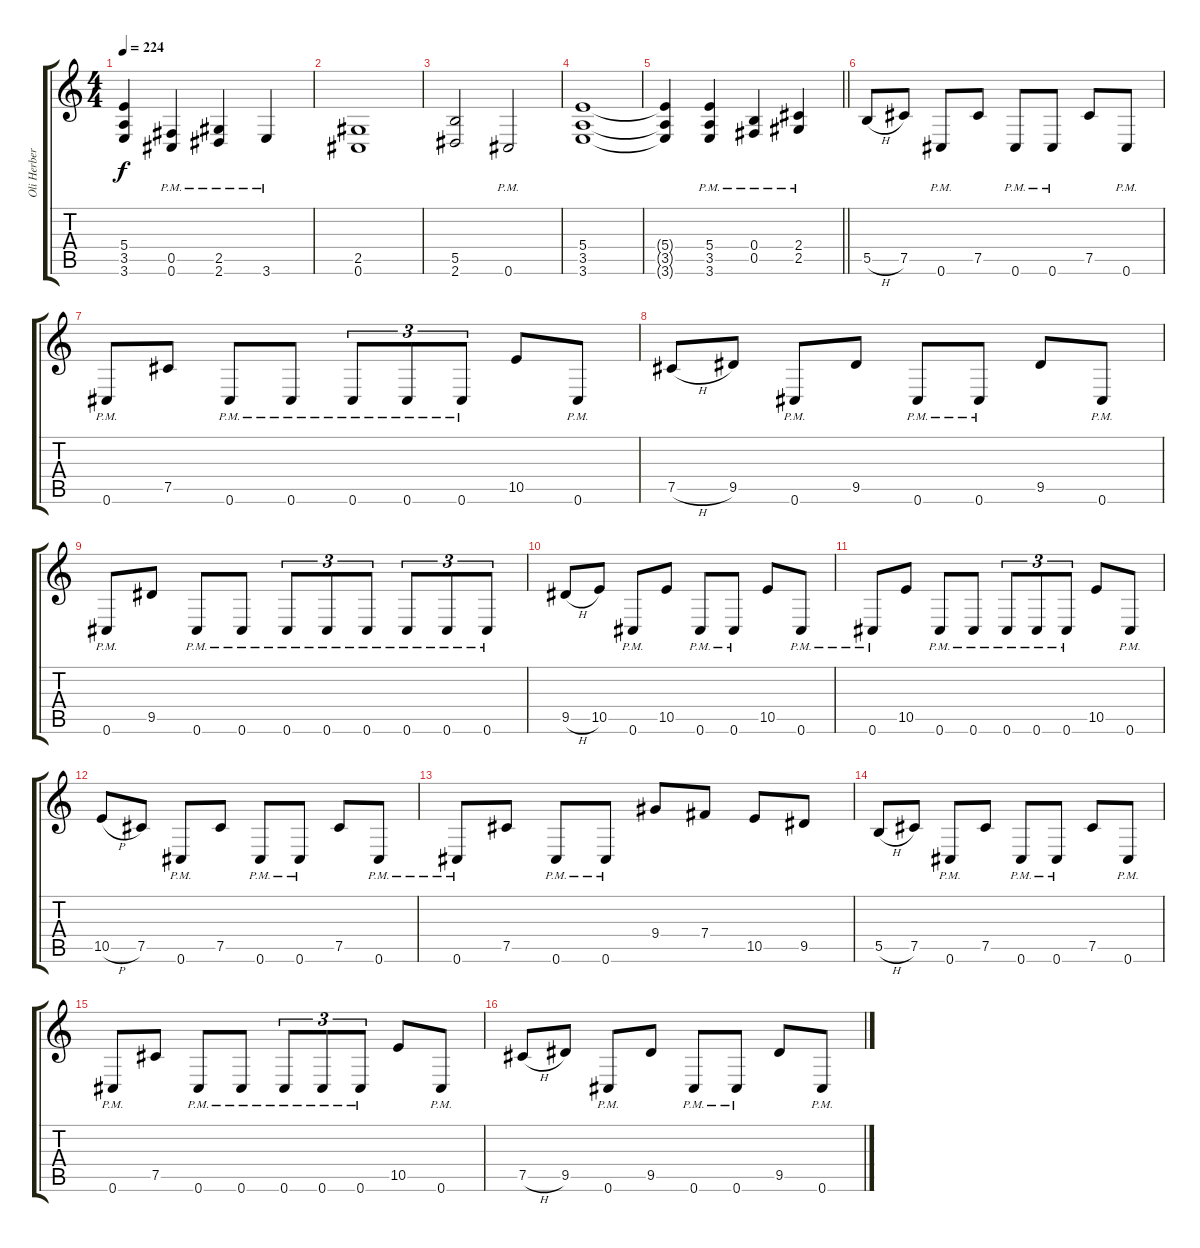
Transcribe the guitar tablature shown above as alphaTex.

\track ("Oli Herbert Rhythm" "Oli Herber") {instrument distortionguitar}
\staff {score tabs}
\tuning (Db4 Ab3 E3 B2 Gb2 Db2) {hide}
\ts (4 4)
\tempo 224
\clef g2
\ks c
(5.4{t} 3.5{t} 3.6{t}).4{dy f} (0.5 0.6{pm}).4 (2.5 2.6{pm}).4 3.6{pm}.4 |
(2.5 0.6).1 |
(5.5 2.6).2 0.6{pm}.2 |
(5.4 3.5 3.6).1 |
\barLineRight lightlight
(5.4{t} 3.5{t} 3.6{t}).4 (5.4 3.5 3.6{pm}).4 (0.4 0.5{pm}).4 (2.4 2.5{pm}).4 |
5.5{h}.8 7.5.8 0.6{pm}.8 7.5.8 0.6{pm}.8 0.6{pm}.8 7.5.8 0.6{pm}.8 |
0.6{pm}.8 7.5.8 0.6{pm}.8 0.6{pm}.8 0.6{pm}.8{tu (3 2)} 0.6{pm}.8{tu (3 2)} 0.6{pm}.8{tu (3 2)} 10.5.8 0.6{pm}.8 |
7.5{h}.8 9.5.8 0.6{pm}.8 9.5.8 0.6{pm}.8 0.6{pm}.8 9.5.8 0.6{pm}.8 |
0.6{pm}.8 9.5.8 0.6{pm}.8 0.6{pm}.8 0.6{pm}.8{tu (3 2)} 0.6{pm}.8{tu (3 2)} 0.6{pm}.8{tu (3 2)} 0.6{pm}.8{tu (3 2)} 0.6{pm}.8{tu (3 2)} 0.6{pm}.8{tu (3 2)} |
9.5{h}.8 10.5.8 0.6{pm}.8 10.5.8 0.6{pm}.8 0.6{pm}.8 10.5.8 0.6{pm}.8 |
0.6{pm}.8 10.5.8 0.6{pm}.8 0.6{pm}.8 0.6{pm}.8{tu (3 2)} 0.6{pm}.8{tu (3 2)} 0.6{pm}.8{tu (3 2)} 10.5.8 0.6{pm}.8 |
10.5{h}.8 7.5.8 0.6{pm}.8 7.5.8 0.6{pm}.8 0.6{pm}.8 7.5.8 0.6{pm}.8 |
0.6{pm}.8 7.5.8 0.6{pm}.8 0.6{pm}.8 9.4.8 7.4.8 10.5.8 9.5.8 |
5.5{h}.8 7.5.8 0.6{pm}.8 7.5.8 0.6{pm}.8 0.6{pm}.8 7.5.8 0.6{pm}.8 |
0.6{pm}.8 7.5.8 0.6{pm}.8 0.6{pm}.8 0.6{pm}.8{tu (3 2)} 0.6{pm}.8{tu (3 2)} 0.6{pm}.8{tu (3 2)} 10.5.8 0.6{pm}.8 |
7.5{h}.8 9.5.8 0.6{pm}.8 9.5.8 0.6{pm}.8 0.6{pm}.8 9.5.8 0.6{pm}.8
